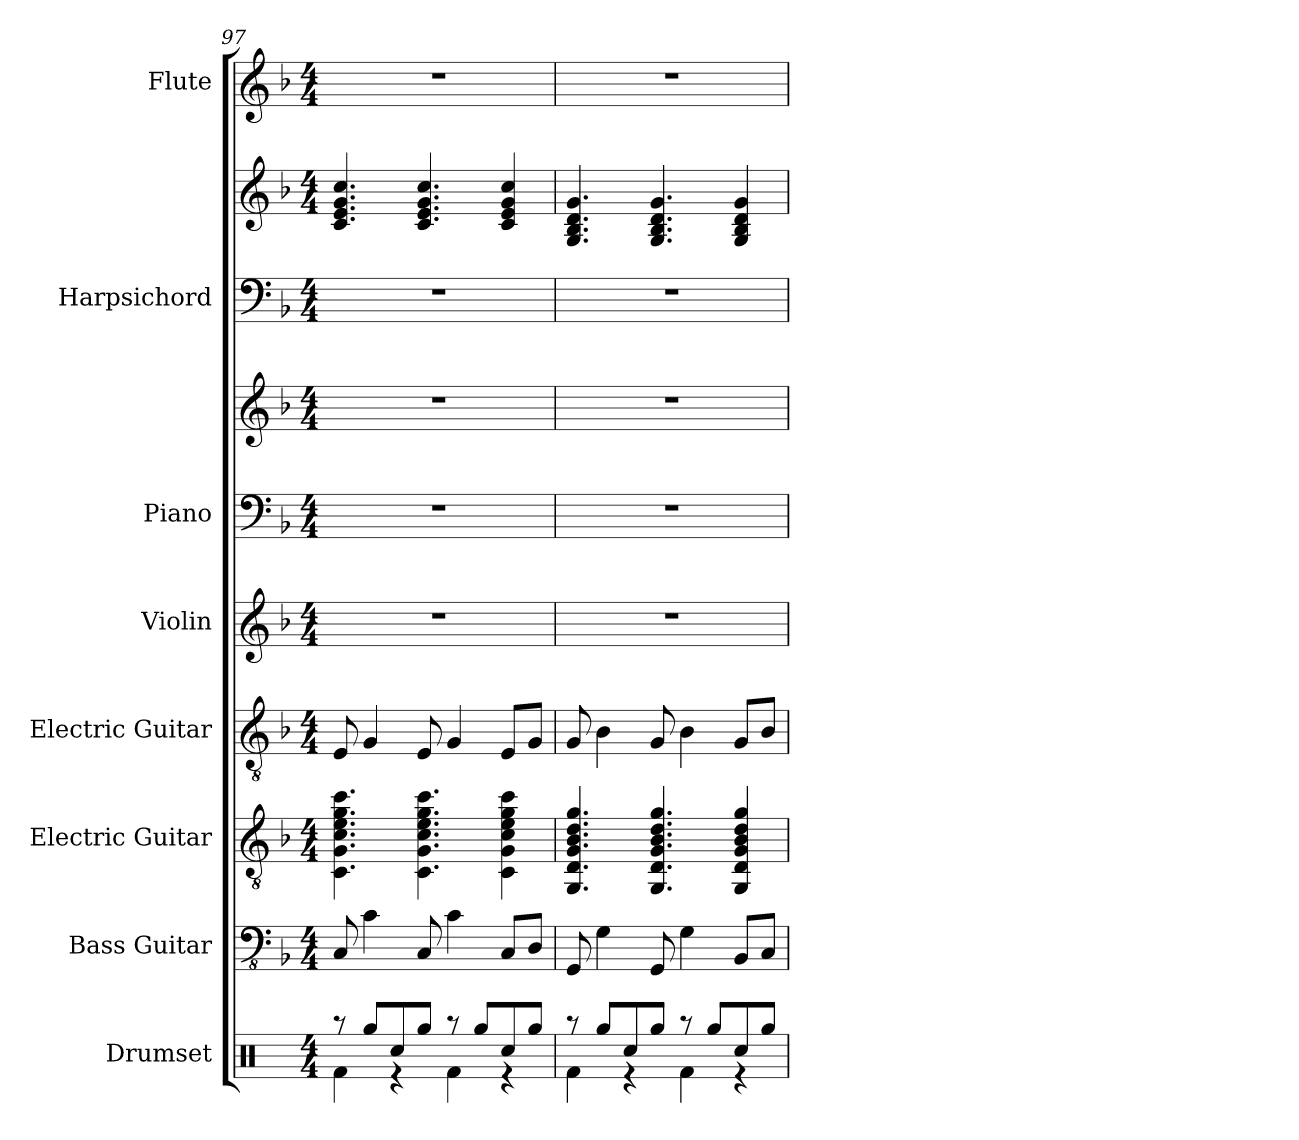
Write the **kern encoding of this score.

**kern	**kern	**kern	**kern	**kern	**kern	**kern	**kern	**kern	**kern
*part8	*part7	*part6	*part5	*part4	*part3	*part3	*part2	*part2	*part1
*staff10	*staff9	*staff8	*staff7	*staff6	*staff5	*staff4	*staff3	*staff2	*staff1
*I"Drumset	*I"Bass Guitar	*I"Electric Guitar	*I"Electric Guitar	*I"Violin	*I"Piano	*	*I"Harpsichord	*	*I"Flute
*I'Drs.	*I'B. Guit.	*I'El. Guit.	*I'El. Guit.	*I'Vln.	*I'Pno.	*	*I'Hch.	*	*I'Fl.
*clefX	*clefFv4	*clefGv2	*clefGv2	*clefG2	*clefF4	*clefG2	*clefF4	*clefG2	*clefG2
*k[]	*k[b-]	*k[b-]	*k[b-]	*k[b-]	*k[b-]	*k[b-]	*k[b-]	*k[b-]	*k[b-]
*M4/4	*M4/4	*M4/4	*M4/4	*M4/4	*M4/4	*M4/4	*M4/4	*M4/4	*M4/4
=97	=97	=97	=97	=97	=97	=97	=97	=97	=97
*^	*	*	*	*	*	*	*	*	*
8r	4Rf\	8CC/	4.C\ 4.G\ 4.c\ 4.e\ 4.g\ 4.cc\	8E/	1r	1r	1r	1r	4.c/ 4.e/ 4.g/ 4.cc/	1r
8Rgg/L	.	4C\	.	4G/	.	.	.	.	.	.
8Rcc/	4r	.	.	.	.	.	.	.	.	.
8Rgg/J	.	8CC/	4.C\ 4.G\ 4.c\ 4.e\ 4.g\ 4.cc\	8E/	.	.	.	.	4.c/ 4.e/ 4.g/ 4.cc/	.
8r	4Rf\	4C\	.	4G/	.	.	.	.	.	.
8Rgg/L	.	.	.	.	.	.	.	.	.	.
8Rcc/	4r	8CC/L	4C\ 4G\ 4c\ 4e\ 4g\ 4cc\	8E/L	.	.	.	.	4c/ 4e/ 4g/ 4cc/	.
8Rgg/J	.	8DD/J	.	8G/J	.	.	.	.	.	.
=98	=98	=98	=98	=98	=98	=98	=98	=98	=98	=98
8r	4Rf\	8GGG/	4.GG/ 4.D/ 4.G/ 4.B-/ 4.d/ 4.g/	8G/	1r	1r	1r	1r	4.G/ 4.B-/ 4.d/ 4.g/	1r
8Rgg/L	.	4GG\	.	4B-\	.	.	.	.	.	.
8Rcc/	4r	.	.	.	.	.	.	.	.	.
8Rgg/J	.	8GGG/	4.GG/ 4.D/ 4.G/ 4.B-/ 4.d/ 4.g/	8G/	.	.	.	.	4.G/ 4.B-/ 4.d/ 4.g/	.
8r	4Rf\	4GG\	.	4B-\	.	.	.	.	.	.
8Rgg/L	.	.	.	.	.	.	.	.	.	.
8Rcc/	4r	8BBB-/L	4GG/ 4D/ 4G/ 4B-/ 4d/ 4g/	8G/L	.	.	.	.	4G/ 4B-/ 4d/ 4g/	.
8Rgg/J	.	8CC/J	.	8B-/J	.	.	.	.	.	.
*v	*v	*	*	*	*	*	*	*	*	*
=	=	=	=	=	=	=	=	=	=
*-	*-	*-	*-	*-	*-	*-	*-	*-	*-
